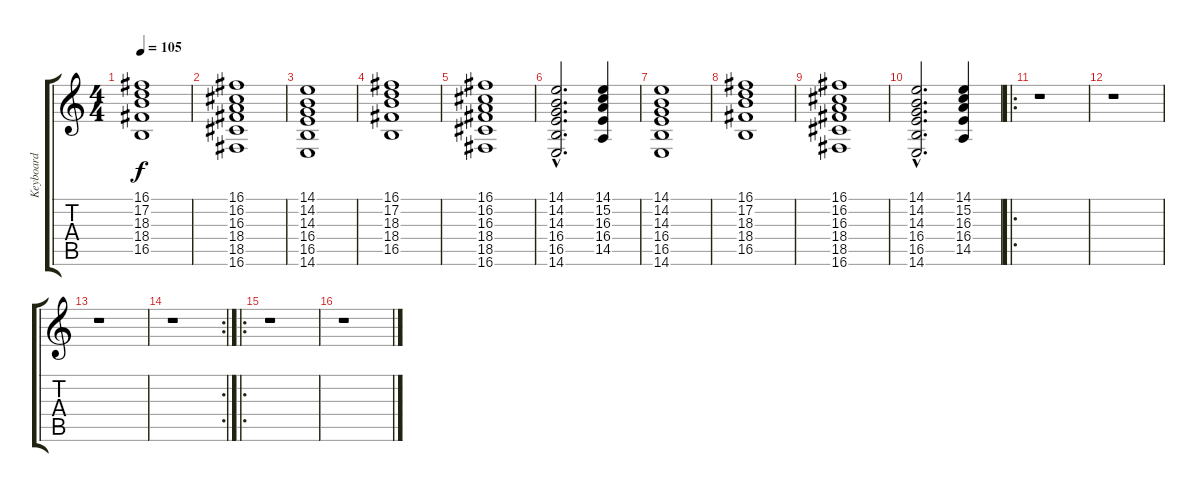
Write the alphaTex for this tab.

\track ("Keyboard" "Keyboard") {instrument choiraahs}
\staff {score tabs}
\tuning (D4 A3 F3 C3 G2 D2) {hide}
\ts (4 4)
\tempo 105
\clef g2
\ks c
(16.1 17.2 18.3 18.4 16.5).1{dy f} |
(16.1 16.2 16.3 18.4 18.5 16.6).1 |
(14.1 14.2 14.3 16.4 16.5 14.6).1 |
(16.1 17.2 18.3 18.4 16.5).1 |
(16.1 16.2 16.3 18.4 18.5 16.6).1 |
(14.1{hac} 14.2{hac} 14.3{hac} 16.4{hac} 16.5{hac} 14.6{hac}).2{d} (14.1 15.2 16.3 16.4 14.5).4 |
(14.1 14.2 14.3 16.4 16.5 14.6).1 |
(16.1 17.2 18.3 18.4 16.5).1 |
(16.1 16.2 16.3 18.4 18.5 16.6).1 |
(14.1{hac} 14.2{hac} 14.3{hac} 16.4{hac} 16.5{hac} 14.6{hac}).2{d} (14.1 15.2 16.3 16.4 14.5).4 |
\ro
r.1 |
r.1 |
r.1 |
\rc 2
r.1 |
\ro
r.1 |
r.1
